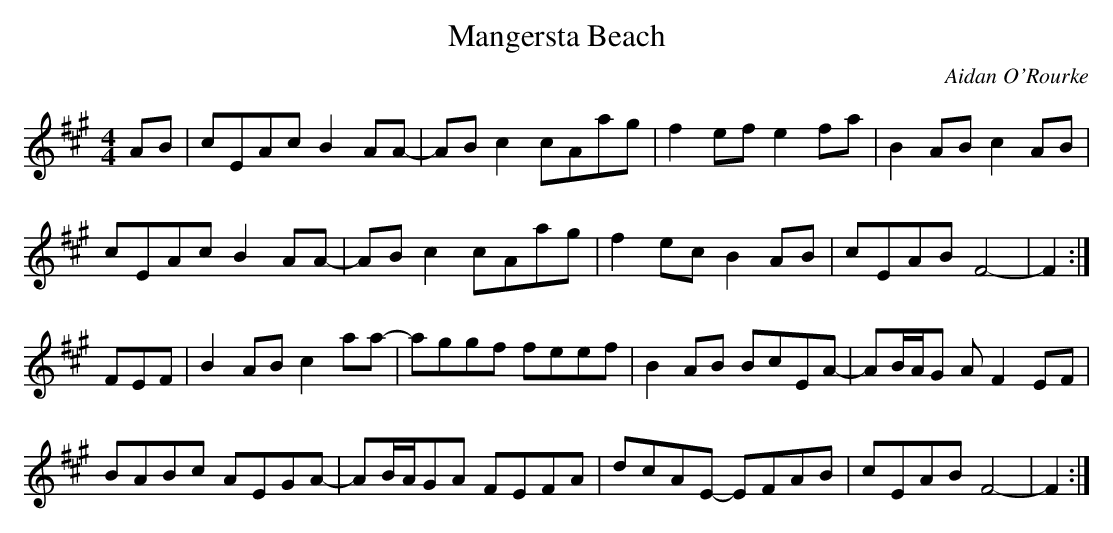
X:1
T:Mangersta Beach
C:Aidan O'Rourke
M:4/4
L:1/8
K:Bdor
AB | cEAc B2AA-| ABc2 cAag | f2ef e2fa | B2AB c2AB  |
cEAc B2AA- | ABc2 cAag | f2ec B2AB | cEAB F4- | F2  :|
FEF | B2AB c2aa- | aggf feef | B2AB BcEA- | AB/A/G A F2EF |
BABc AEGA- | AB/A/GA FEFA | dcAE- EFAB | cEAB F4- | F2 :|
